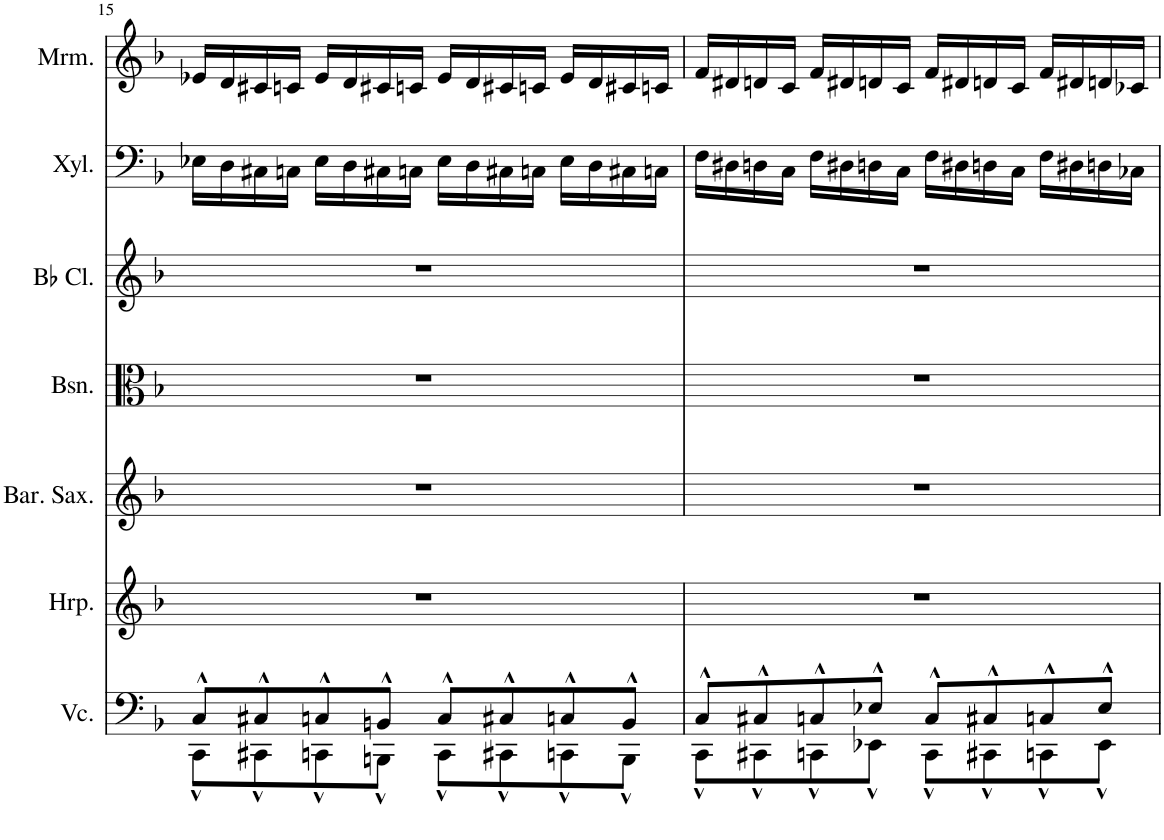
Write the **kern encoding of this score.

**kern	**kern	**kern	**kern	**kern	**kern	**kern
*part7	*part6	*part5	*part4	*part3	*part2	*part1
*staff7	*staff6	*staff5	*staff4	*staff3	*staff2	*staff1
*I"Violoncello	*I"Harp	*I"Baritone Saxophone	*I"Bassoon	*I"Bb Clarinet	*I"Xylophone	*I"Marimba
*I'Vc.	*I'Hrp.	*I'Bar. Sax.	*I'Bsn.	*I'Bb Cl.	*I'Xyl.	*I'Mrm.
!!LO:PB:g=z
*clefF4	*clefG2	*clefG2	*clefC3	*clefG2	*clefF4	*clefG2
*	*Trd8c14	*Trd12c21	*	*Trd1c2	*Trd-7c-12	*
*k[b-]	*k[b-]	*k[b-]	*k[b-]	*k[b-]	*k[b-]	*k[b-]
*M4/4	*M4/4	*M4/4	*M4/4	*M4/4	*M4/4	*M4/4
=15	=15	=15	=15	=15	=15	=15
*^	*	*	*	*	*	*
8C^^/L	8CC^^\L	1r	1r	1r	1r	16E-X\LL	16e-X/LL
.	.	.	.	.	.	16D\	16d/
8C#X^^/	8CC#X^^\	.	.	.	.	16C#X\	16c#X/
.	.	.	.	.	.	16Cn\JJ	16cn/JJ
8Cn^^/	8CCn^^\	.	.	.	.	16E-\LL	16e-/LL
.	.	.	.	.	.	16D\	16d/
8BBn^^/J	8BBBn^^\J	.	.	.	.	16C#X\	16c#X/
.	.	.	.	.	.	16Cn\JJ	16cn/JJ
8C^^/L	8CC^^\L	.	.	.	.	16E-\LL	16e-/LL
.	.	.	.	.	.	16D\	16d/
8C#X^^/	8CC#X^^\	.	.	.	.	16C#X\	16c#X/
.	.	.	.	.	.	16Cn\JJ	16cn/JJ
8Cn^^/	8CCn^^\	.	.	.	.	16E-\LL	16e-/LL
.	.	.	.	.	.	16D\	16d/
8BB^^/J	8BBB^^\J	.	.	.	.	16C#X\	16c#X/
.	.	.	.	.	.	16Cn\JJ	16cn/JJ
=16	=16	=16	=16	=16	=16	=16	=16
8C^^/L	8CC^^\L	1r	1r	1r	1r	16F\LL	16f/LL
.	.	.	.	.	.	16D#X\	16d#X/
8C#X^^/	8CC#X^^\	.	.	.	.	16Dn\	16dn/
.	.	.	.	.	.	16C\JJ	16c/JJ
8Cn^^/	8CCn^^\	.	.	.	.	16F\LL	16f/LL
.	.	.	.	.	.	16D#X\	16d#X/
8E-X^^/J	8EE-X^^\J	.	.	.	.	16Dn\	16dn/
.	.	.	.	.	.	16C\JJ	16c/JJ
8C^^/L	8CC^^\L	.	.	.	.	16F\LL	16f/LL
.	.	.	.	.	.	16D#X\	16d#X/
8C#X^^/	8CC#X^^\	.	.	.	.	16Dn\	16dn/
.	.	.	.	.	.	16C\JJ	16c/JJ
8Cn^^/	8CCn^^\	.	.	.	.	16F\LL	16f/LL
.	.	.	.	.	.	16D#X\	16d#X/
8E-^^/J	8EE-^^\J	.	.	.	.	16Dn\	16dn/
.	.	.	.	.	.	16C-X\JJ	16c-X/JJ
*v	*v	*	*	*	*	*	*
=	=	=	=	=	=	=
*-	*-	*-	*-	*-	*-	*-
